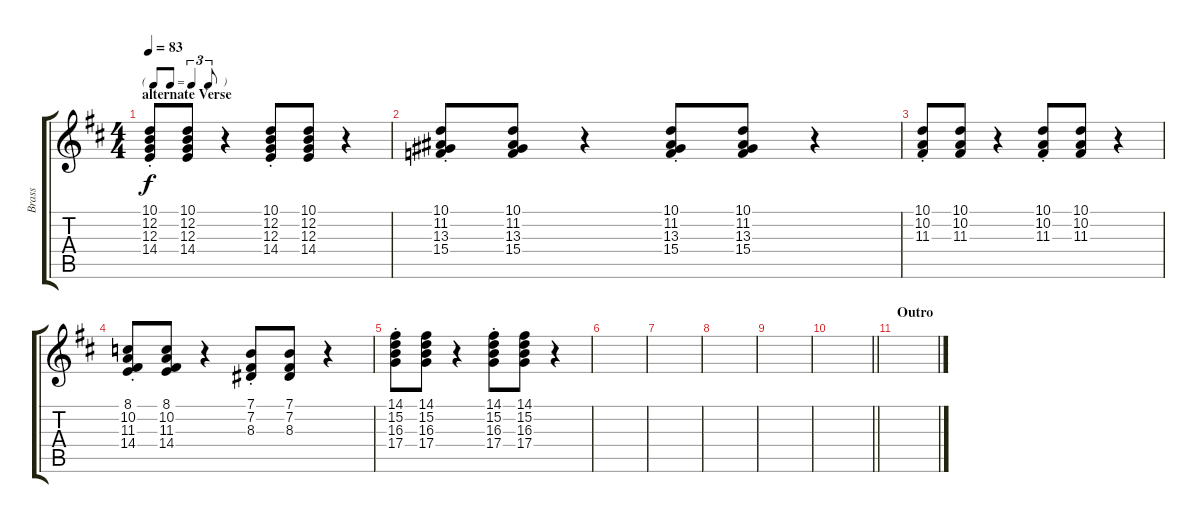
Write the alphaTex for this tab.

\track ("Brass" "Brass") {instrument brasssection}
\staff {score tabs}
\tuning (E4 B3 G3 D3 A2 E2) {hide}
\ts (4 4)
\tf triplet8th
\section ("" "alternate Verse")
\tempo 83
\clef g2
\ks d
(10.1{st} 12.2{st} 12.3{st} 14.4{st}).8{dy f} (10.1 12.2 12.3 14.4).8 r.4 (10.1{st} 12.2{st} 12.3{st} 14.4{st}).8 (10.1 12.2 12.3 14.4).8 r.4 |
(10.1{st} 11.2{st} 13.3{st} 15.4{st}).8 (10.1 11.2 13.3 15.4).8 r.4 (10.1{st} 11.2{st} 13.3{st} 15.4{st}).8 (10.1 11.2 13.3 15.4).8 r.4 |
(10.1{st} 10.2{st} 11.3{st}).8 (10.1 10.2 11.3).8 r.4 (10.1{st} 10.2{st} 11.3{st}).8 (10.1 10.2 11.3).8 r.4 |
(8.1{st} 10.2{st} 11.3{st} 14.4{st}).8 (8.1 10.2 11.3 14.4).8 r.4 (7.1{st} 7.2{st} 8.3{st}).8 (7.1 7.2 8.3).8 r.4 |
(14.1{st} 15.2{st} 16.3{st} 17.4{st}).8 (14.1 15.2 16.3 17.4).8 r.4 (14.1{st} 15.2{st} 16.3{st} 17.4{st}).8 (14.1 15.2 16.3 17.4).8 r.4 |
|
|
|
|
\barLineRight lightlight
|
\section ("" "Outro")
